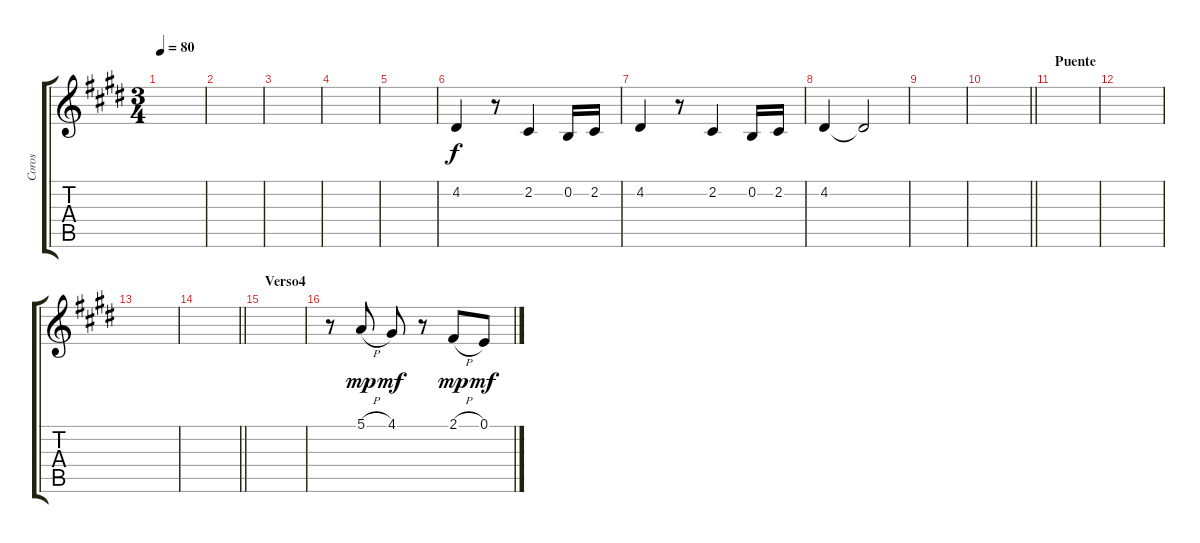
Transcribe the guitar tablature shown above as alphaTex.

\track ("Coros" "Coros") {instrument choiraahs}
\staff {score tabs}
\tuning (E4 B3 G3 D3 A2 E2) {hide}
\ts (3 4)
\tempo 80
\clef g2
\ks c#minor
|
|
|
|
|
4.2.4 r.8 2.2.4 0.2.16 2.2.16 |
4.2.4 r.8 2.2.4 0.2.16 2.2.16 |
4.2.4 4.2{t}.2 |
|
\barLineRight lightlight
|
\section ("" "Puente")
|
|
|
\barLineRight lightlight
|
\section ("" "Verso4")
|
r.8 5.1{h}.8{dy mp} 4.1.8{dy mf} r.8 2.1{h}.8{dy mp} 0.1.8{dy mf}
